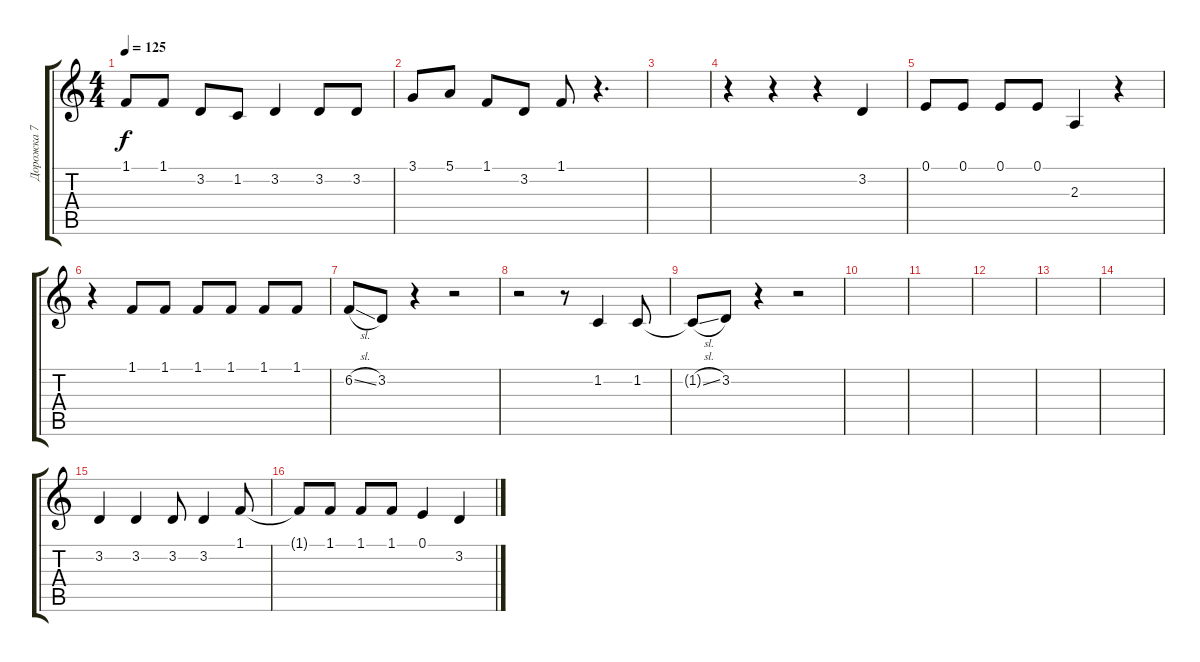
\track ("Дорожка 7" "Дорожка 7") {instrument lead1square}
\staff {score tabs}
\tuning (E4 B3 G3 D3 A2 E2) {hide}
\ts (4 4)
\tempo 125
\clef g2
\ks c
1.1.8{dy f} 1.1.8 3.2.8 1.2.8 3.2.4 3.2.8 3.2.8 |
3.1.8 5.1.8 1.1.8 3.2.8 1.1.8 r.4{d} |
|
r.4 r.4 r.4 3.2.4 |
0.1.8 0.1.8 0.1.8 0.1.8 2.3.4 r.4 |
r.4 1.1.8 1.1.8 1.1.8 1.1.8 1.1.8 1.1.8 |
6.2{sl}.8 3.2.8 r.4 r.2 |
r.2 r.8 1.2.4 1.2.8 |
1.2{sl t}.8 3.2.8 r.4 r.2 |
|
|
|
|
|
3.2.4 3.2.4 3.2.8 3.2.4 1.1.8 |
1.1{t}.8 1.1.8 1.1.8 1.1.8 0.1.4 3.2.4
